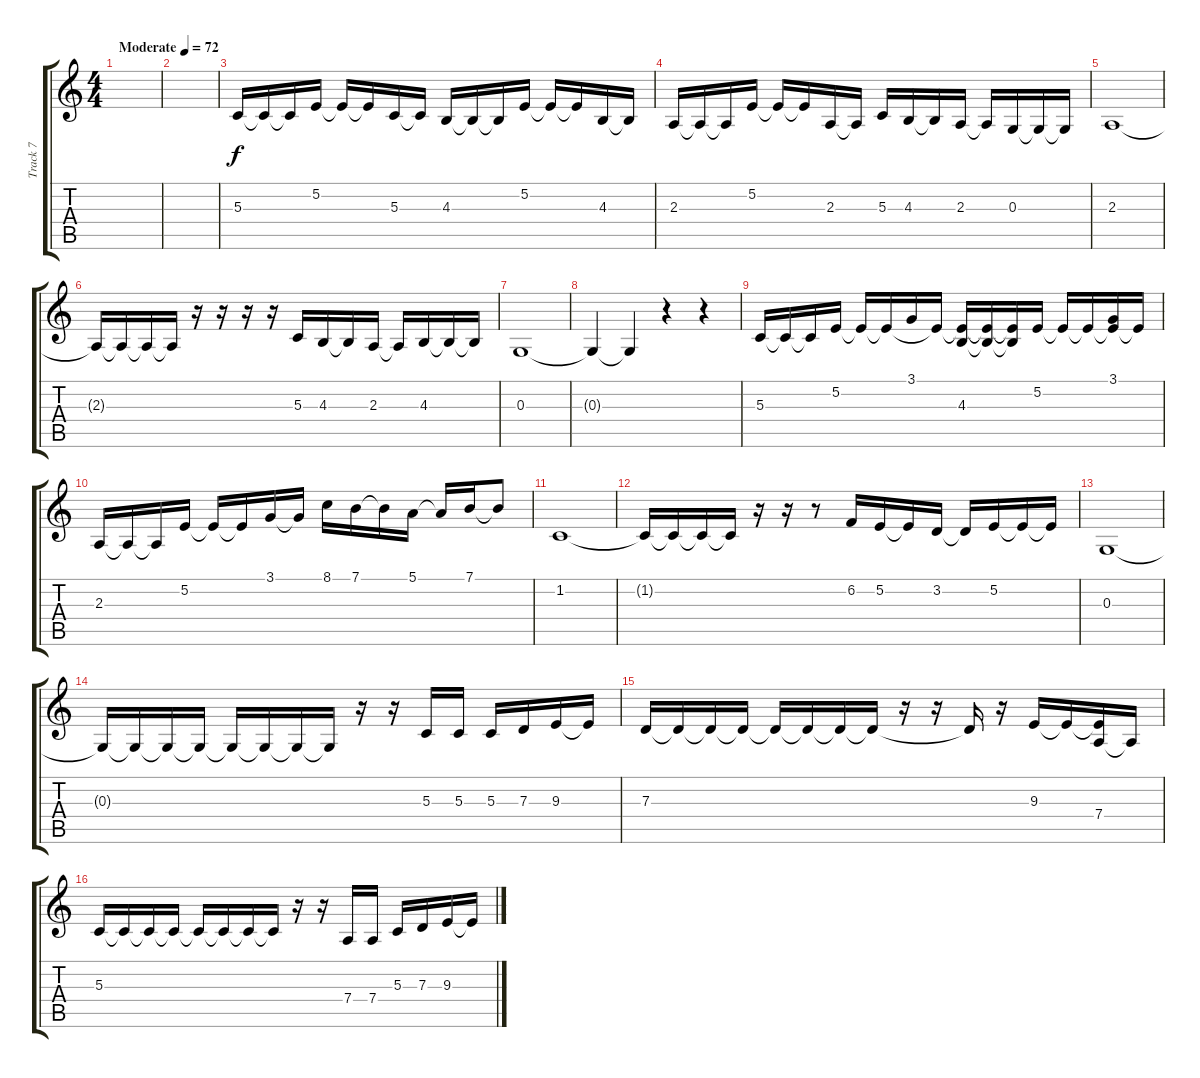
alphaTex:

\track ("Track 7" "Track 7") {instrument altosax}
\staff {score tabs}
\tuning (E4 B3 G3 D3 A2 E2) {hide}
\ts (4 4)
\tempo (72 "Moderate")
\clef g2
\ks c
|
|
5.3.16 5.3{t}.16 5.3{t}.16 5.2.16 5.2{t}.16 5.2{t}.16 5.3.16 5.3{t}.16 4.3.16 4.3{t}.16 4.3{t}.16 5.2.16 5.2{t}.16 5.2{t}.16 4.3.16 4.3{t}.16 |
2.3.16 2.3{t}.16 2.3{t}.16 5.2.16 5.2{t}.16 5.2{t}.16 2.3.16 2.3{t}.16 5.3.16 4.3.16 4.3{t}.16 2.3.16 2.3{t}.16 0.3.16 0.3{t}.16 0.3{t}.16 |
2.3.1 |
2.3{t}.16 2.3{t}.16 2.3{t}.16 2.3{t}.16 r.16 r.16 r.16 r.16 5.3.16 4.3.16 4.3{t}.16 2.3.16 2.3{t}.16 4.3.16 4.3{t}.16 4.3{t}.16 |
0.3.1 |
0.3{t}.4 0.3{t}.4 r.4 r.4 |
5.3.16 5.3{t}.16 5.3{t}.16 5.2.16 5.2{t}.16 5.2{t}.16 3.1.16 5.2{t}.16 (5.2{t} 4.3).16 (5.2{t} 4.3{t}).16 (5.2{t} 4.3{t}).16 5.2.16 5.2{t}.16 5.2{t}.16 (3.1 5.2{t}).16 5.2{t}.16 |
2.3.16 2.3{t}.16 2.3{t}.16 5.2.16 5.2{t}.16 5.2{t}.16 3.1.16 3.1{t}.16 8.1.16 7.1.16 7.1{t}.16 5.1.16 5.1{t}.16 7.1.16 7.1{t}.8{txt ""} |
1.2.1 |
1.2{t}.16 1.2{t}.16 1.2{t}.16 1.2{t}.16 r.16 r.16 r.8 6.2.16 5.2.16 5.2{t}.16 3.2.16 3.2{t}.16 5.2.16 5.2{t}.16 5.2{t}.16 |
0.3.1 |
0.3{t}.16 0.3{t}.16 0.3{t}.16 0.3{t}.16 0.3{t}.16 0.3{t}.16 0.3{t}.16 0.3{t}.16 r.16 r.16 5.3.16 5.3.16 5.3.16 7.3.16 9.3.16 9.3{t}.16 |
7.3.16 7.3{t}.16 7.3{t}.16 7.3{t}.16 7.3{t}.16 7.3{t}.16 7.3{t}.16 7.3{t}.16 r.16 r.16 7.3{t}.16 r.16 9.3.16 9.3{t}.16 (9.3{t} 7.4).16 7.4{t}.16 |
5.3.16 5.3{t}.16 5.3{t}.16 5.3{t}.16 5.3{t}.16 5.3{t}.16 5.3{t}.16 5.3{t}.16 r.16 r.16 7.4.16 7.4.16 5.3.16 7.3.16 9.3.16 9.3{t}.16
